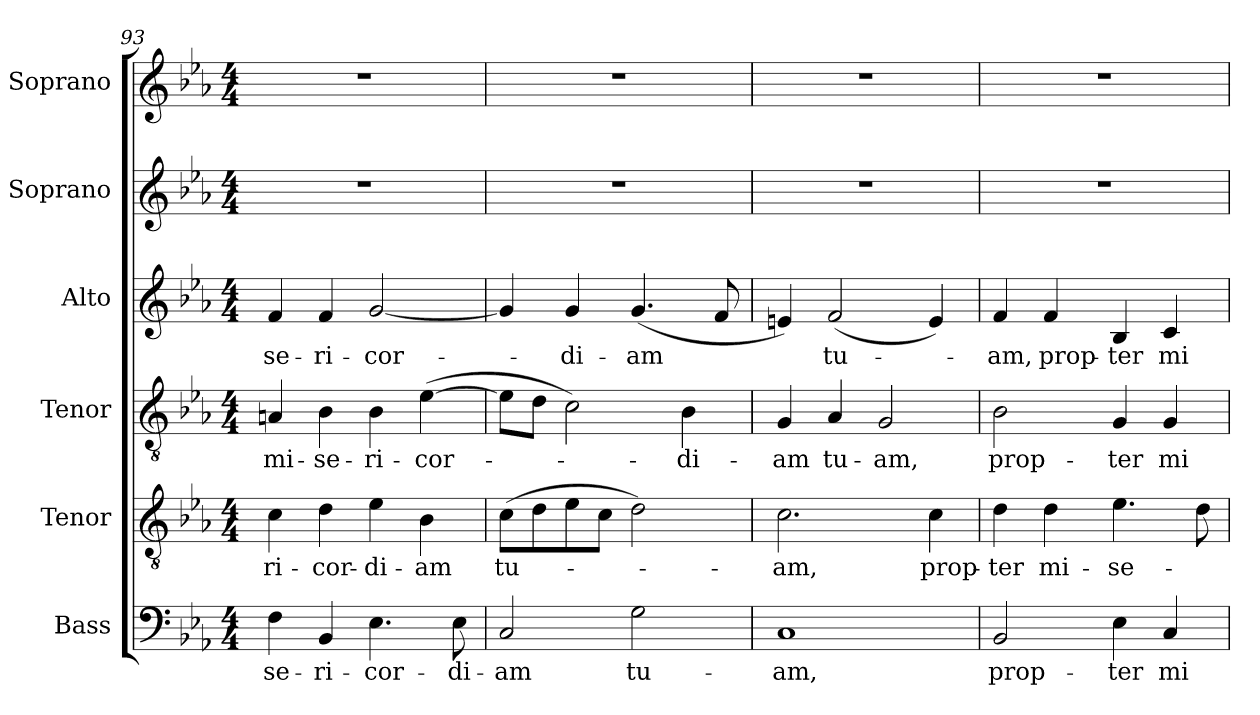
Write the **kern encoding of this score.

**kern	**text	**kern	**text	**kern	**text	**kern	**text	**kern	**kern
*part6	*part6	*part5	*part5	*part4	*part4	*part3	*part3	*part2	*part1
*staff6	*staff6	*staff5	*staff5	*staff4	*staff4	*staff3	*staff3	*staff2	*staff1
*I"Bass	*	*I"Tenor	*	*I"Tenor	*	*I"Alto	*	*I"Soprano	*I"Soprano
*I'B	*	*I'T	*	*I'T	*	*I'A	*	*I'S	*I'S
*clefF4	*	*clefGv2	*	*clefGv2	*	*clefG2	*	*clefG2	*clefG2
*	*	*ITrd7c12	*	*ITrd7c12	*	*	*	*	*
*k[b-e-a-]	*	*k[b-e-a-]	*	*k[b-e-a-]	*	*k[b-e-a-]	*	*k[b-e-a-]	*k[b-e-a-]
*E-:	*	*E-:	*	*E-:	*	*E-:	*	*E-:	*E-:
*M4/4	*	*M4/4	*	*M4/4	*	*M4/4	*	*M4/4	*M4/4
=93	=93	=93	=93	=93	=93	=93	=93	=93	=93
!	!LO:LY:b:color=#000000	!	!	!	!	!	!	!	!
!	!	!	!LO:LY:b:color=#000000	!	!	!	!	!	!
!	!	!	!	!	!LO:LY:b:color=#000000	!	!	!	!
!	!	!	!	!	!	!	!LO:LY:b:color=#000000	!	!
4Fi\	-se-	4Ci\	-ri-	4AAni/	mi-	4fi/	-se-	1r	1r
!	!LO:LY:b:color=#000000	!	!	!	!	!	!	!	!
!	!	!	!LO:LY:b:color=#000000	!	!	!	!	!	!
!	!	!	!	!	!LO:LY:b:color=#000000	!	!	!	!
!	!	!	!	!	!	!	!LO:LY:b:color=#000000	!	!
4BB-i/	-ri-	4Di\	-cor-	4BB-i\	-se-	4fi/	-ri-	.	.
!	!LO:LY:b:color=#000000	!	!	!	!	!	!	!	!
!	!	!	!LO:LY:b:color=#000000	!	!	!	!	!	!
!	!	!	!	!	!LO:LY:b:color=#000000	!	!	!	!
!	!	!	!	!	!	!	!LO:LY:b:color=#000000	!	!
4.E-i\	-cor-	4E-i\	-di-	4BB-i\	-ri-	[2gi/	-cor-	.	.
!	!	!	!LO:LY:b:color=#000000	!	!	!	!	!	!
!	!	!	!	!	!LO:LY:b:color=#000000	!	!	!	!
.	.	4BB-i\	-am	([4E-i\	-cor-	.	.	.	.
!	!LO:LY:b:color=#000000	!	!	!	!	!	!	!	!
8E-i\	-di-	.	.	.	.	.	.	.	.
=94	=94	=94	=94	=94	=94	=94	=94	=94	=94
!	!LO:LY:b:color=#000000	!	!	!	!	!	!	!	!
!	!	!	!LO:LY:b:color=#000000	!	!	!	!	!	!
2Ci/	-am	(8Ci\L	tu-	8E-i\L]	.	4gi/]	.	1r	1r
.	.	8Di\	.	8Di\J	.	.	.	.	.
!	!	!	!	!	!	!	!LO:LY:b:color=#000000	!	!
.	.	8E-i\	.	2Ci\)	.	4gi/	-di-	.	.
.	.	8Ci\J	.	.	.	.	.	.	.
!	!LO:LY:b:color=#000000	!	!	!	!	!	!	!	!
!	!	!	!	!	!	!	!LO:LY:b:color=#000000	!	!
2Gi\	tu-	2Di\)	.	.	.	(4.gi/	-am	.	.
!	!	!	!	!	!LO:LY:b:color=#000000	!	!	!	!
.	.	.	.	4BB-i\	-di-	.	.	.	.
.	.	.	.	.	.	8fi/	.	.	.
!!LO:LB:g=z
=95	=95	=95	=95	=95	=95	=95	=95	=95	=95
!	!LO:LY:b:color=#000000	!	!	!	!	!	!	!	!
!	!	!	!LO:LY:b:color=#000000	!	!	!	!	!	!
!	!	!	!	!	!LO:LY:b:color=#000000	!	!	!	!
1Ci	-am,	2.Ci\	-am,	4GGi/	-am	4eni/)	.	1r	1r
!	!	!	!	!	!LO:LY:b:color=#000000	!	!	!	!
!	!	!	!	!	!	!	!LO:LY:b:color=#000000	!	!
.	.	.	.	4AA-i/	tu-	(2fi/	tu-	.	.
!	!	!	!	!	!LO:LY:b:color=#000000	!	!	!	!
.	.	.	.	2GGi/	-am,	.	.	.	.
!	!	!	!LO:LY:b:color=#000000	!	!	!	!	!	!
.	.	4Ci\	prop-	.	.	4ei/)	.	.	.
=96	=96	=96	=96	=96	=96	=96	=96	=96	=96
!	!LO:LY:b:color=#000000	!	!	!	!	!	!	!	!
!	!	!	!LO:LY:b:color=#000000	!	!	!	!	!	!
!	!	!	!	!	!LO:LY:b:color=#000000	!	!	!	!
!	!	!	!	!	!	!	!LO:LY:b:color=#000000	!	!
2BB-i/	prop-	4Di\	-ter	2BB-i\	prop-	4fi/	-am,	1r	1r
!	!	!	!LO:LY:b:color=#000000	!	!	!	!	!	!
!	!	!	!	!	!	!	!LO:LY:b:color=#000000	!	!
.	.	4Di\	mi-	.	.	4fi/	prop-	.	.
!	!LO:LY:b:color=#000000	!	!	!	!	!	!	!	!
!	!	!	!LO:LY:b:color=#000000	!	!	!	!	!	!
!	!	!	!	!	!LO:LY:b:color=#000000	!	!	!	!
!	!	!	!	!	!	!	!LO:LY:b:color=#000000	!	!
4E-i\	-ter	4.E-i\	-se-	4GGi/	-ter	4B-i/	-ter	.	.
!	!LO:LY:b:color=#000000	!	!	!	!	!	!	!	!
!	!	!	!	!	!LO:LY:b:color=#000000	!	!	!	!
!	!	!	!	!	!	!	!LO:LY:b:color=#000000	!	!
4Ci/	mi-	.	.	4GGi/	mi-	4ci/	mi-	.	.
.	.	8Di\	.	.	.	.	.	.	.
=	=	=	=	=	=	=	=	=	=
*-	*-	*-	*-	*-	*-	*-	*-	*-	*-
